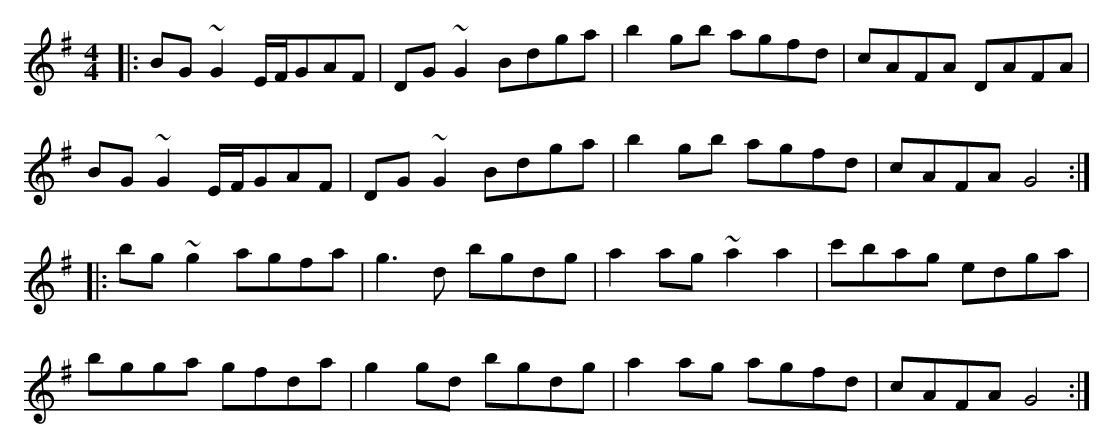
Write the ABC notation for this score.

X:1
M:4/4
K:G
|:BG~G2 E/F/GAF|DG~G2 Bdga| b2gb agfd|cAFA DAFA|
BG~G2 E/F/GAF|DG~G2 Bdga| b2gb agfd|cAFA G4:|
|:bg~g2 agfa|g3d bgdg|a2ag ~a2a2|c'bag edga|
bgga gfda|g2gd bgdg|a2ag agfd|cAFA G4:|
